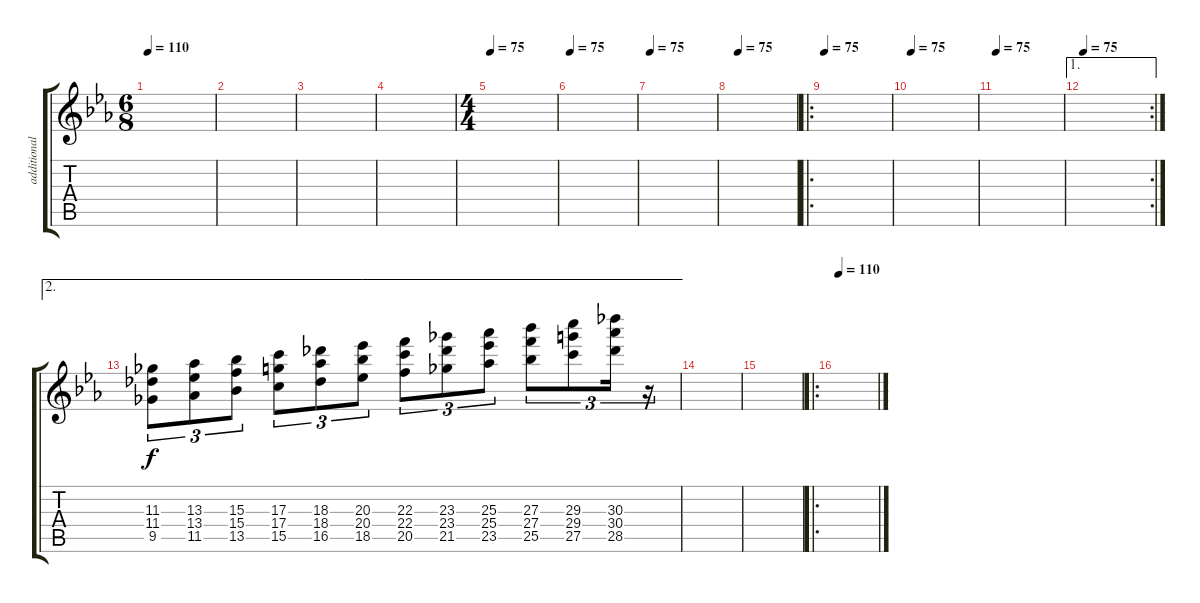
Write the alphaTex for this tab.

\track ("additional gitarre" "additional") {instrument electricguitarclean}
\staff {score tabs}
\tuning (E4 B3 G3 D3 A2 D2) {hide}
\ts (6 8)
\tempo 110
\clef g2
\ks eb
|
|
|
|
\ts (4 4)
\tempo 75
|
\tempo 75
|
\tempo 75
|
\tempo (75 0.125)
|
\ro
\tempo 75
|
\tempo 75
|
\tempo 75
|
\ae 1
\rc 2
\tempo 75
|
\ae 2
(11.3 11.4 9.5).8{tu (3 2)} (13.3 13.4 11.5).8{tu (3 2)} (15.3 15.4 13.5).8{tu (3 2)} (17.3 17.4 15.5).8{tu (3 2)} (18.3 18.4 16.5).8{tu (3 2)} (20.3 20.4 18.5).8{tu (3 2)} (22.3 22.4 20.5).8{tu (3 2)} (23.3 23.4 21.5).8{tu (3 2)} (25.3 25.4 23.5).8{tu (3 2)} (27.3 27.4 25.5).8{tu (3 2)} (29.3 29.4 27.5).8{tu (3 2)} (30.3 30.4 28.5).16{tu (3 2)} r.16{tu (3 2)} |
|
|
\ro
\tempo (110 0.0625)
\ks cminor
